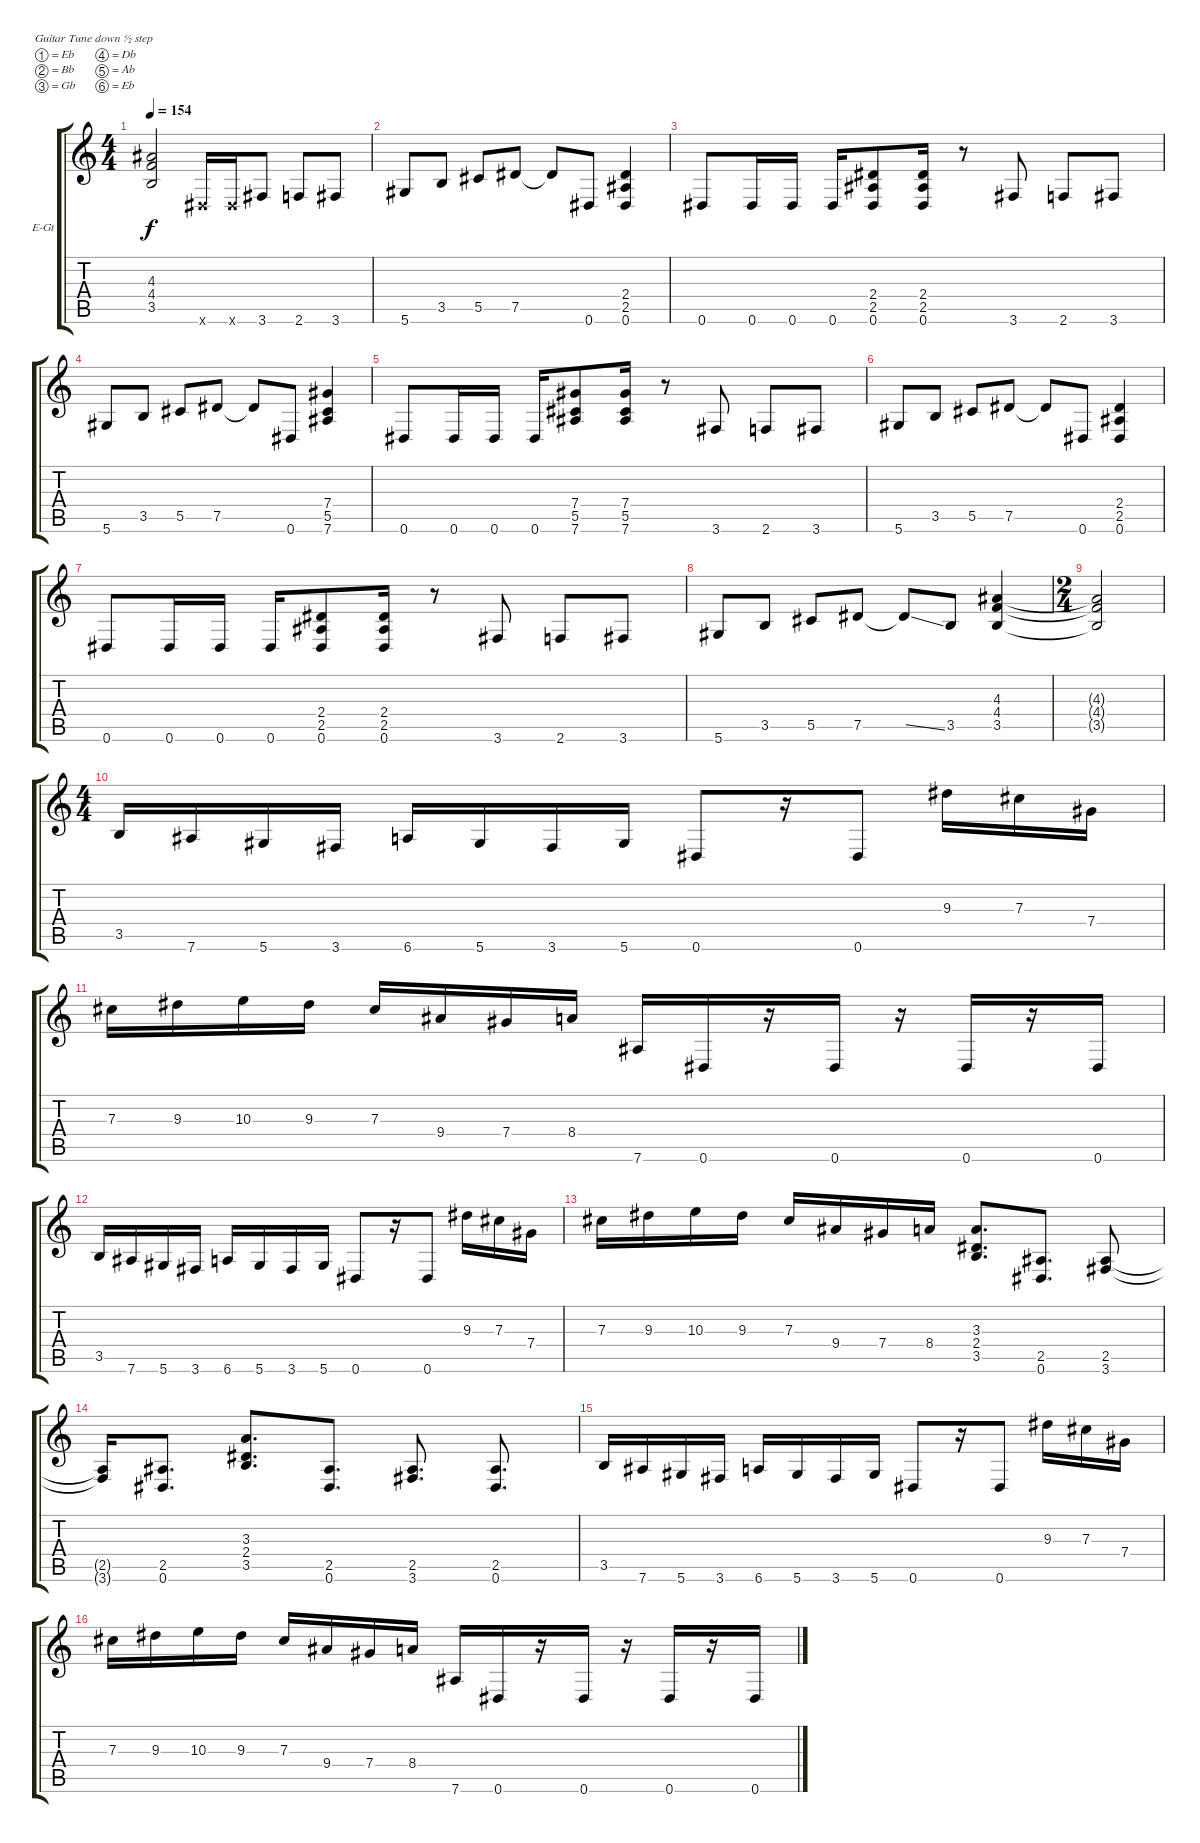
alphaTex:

\defaultSystemsLayout 4
\bracketExtendMode groupsimilarinstruments
\firstSystemTrackNameOrientation horizontal
\otherSystemsTrackNameOrientation horizontal
\track ("Tim Millar" "E-Gt") {instrument distortionguitar}
\staff {score tabs}
\tuning (Eb4 Bb3 Gb3 Db3 Ab2 Eb2)
\ts (4 4)
\tempo 154
\clef g2
\ks c
(3.5{t} 4.4{t} 4.3{t}).2{dy f} 0.6{x}.16 0.6{x}.16 3.6.8 2.6.8 3.6.8 |
5.6.8 3.5.8 5.5.8 7.5.8 7.5{t}.8 0.6.8 (0.6 2.5 2.4).4 |
0.6.8 0.6.16 0.6.16 0.6.16 (0.6 2.5 2.4).8 (2.4 2.5 0.6).16 r.8 3.6.8 2.6.8 3.6.8 |
5.6.8 3.5.8 5.5.8 7.5.8 7.5{t}.8 0.6.8 (7.6 5.5 7.4).4 |
0.6.8 0.6.16 0.6.16 0.6.16 (7.6 5.5 7.4).8 (7.4 5.5 7.6).16 r.8 3.6.8 2.6.8 3.6.8 |
5.6.8 3.5.8 5.5.8 7.5.8 7.5{t}.8 0.6.8 (0.6 2.5 2.4).4 |
0.6.8 0.6.16 0.6.16 0.6.16 (0.6 2.5 2.4).8 (2.4 2.5 0.6).16 r.8 3.6.8 2.6.8 3.6.8 |
5.6.8 3.5.8 5.5.8 7.5.8 7.5{ss t}.8 3.5.8 (3.5 4.4 4.3).4 |
\ts (2 4)
(3.5{t} 4.4{t} 4.3{t}).2 |
\ts (4 4)
3.5.16 7.6.16 5.6.16 3.6.16 6.6.16 5.6.16 3.6.16 5.6.16 0.6.8 r.16 0.6.8 9.3.16 7.3.16 7.4.16 |
7.3.16 9.3.16 10.3.16 9.3.16 7.3.16 9.4.16 7.4.16 8.4.16 7.6.16 0.6.16 r.16 0.6.16 r.16 0.6.16 r.16 0.6.16 |
3.5.16 7.6.16 5.6.16 3.6.16 6.6.16 5.6.16 3.6.16 5.6.16 0.6.8 r.16 0.6.8 9.3.16 7.3.16 7.4.16 |
7.3.16 9.3.16 10.3.16 9.3.16 7.3.16 9.4.16 7.4.16 8.4.16 (3.5 2.4 3.3).8{d} (2.5 0.6).8{d} (3.6 2.5).8 |
(3.6{t} 2.5{t}).16 (2.5 0.6).8{d} (3.5 2.4 3.3).8{d} (2.5 0.6).8{d} (3.6 2.5).8{d} (2.5 0.6).8{d} |
3.5.16 7.6.16 5.6.16 3.6.16 6.6.16 5.6.16 3.6.16 5.6.16 0.6.8 r.16 0.6.8 9.3.16 7.3.16 7.4.16 |
7.3.16 9.3.16 10.3.16 9.3.16 7.3.16 9.4.16 7.4.16 8.4.16 7.6.16 0.6.16 r.16 0.6.16 r.16 0.6.16 r.16 0.6.16
